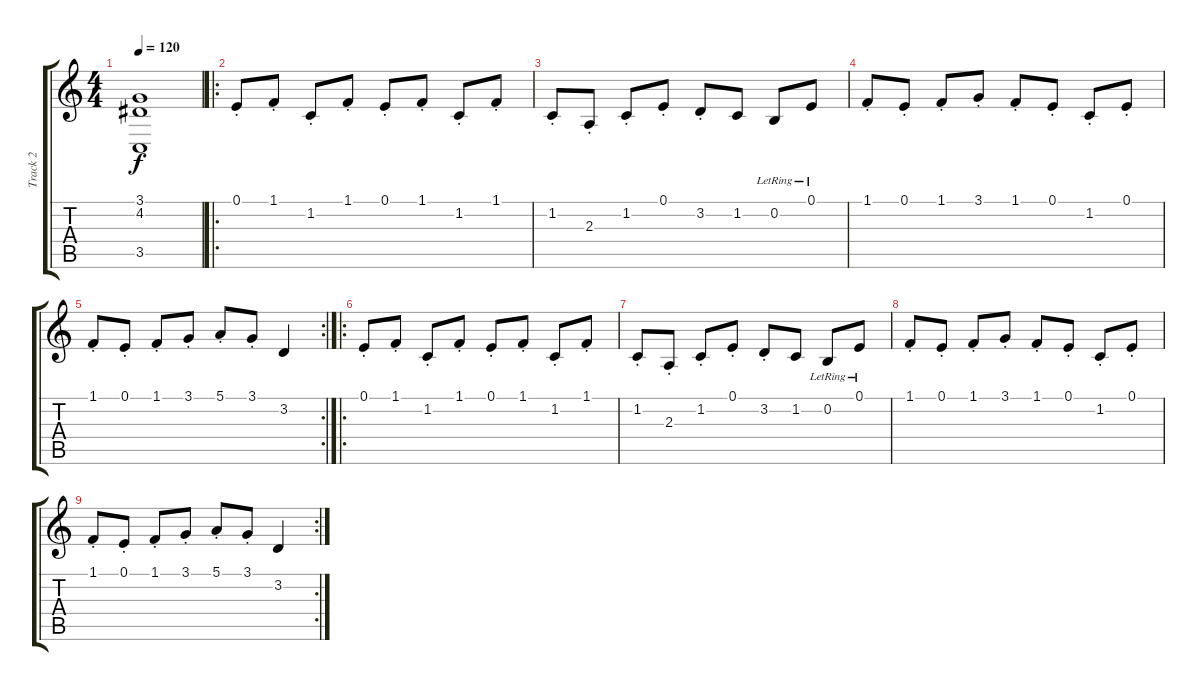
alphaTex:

\track ("Track 2" "Track 2") {instrument acousticgrandpiano}
\staff {score tabs}
\tuning (E4 B3 G3 D3 A2 E2) {hide}
\ts (4 4)
\tempo 120
\clef g2
\ks c
(3.1{t} 4.2{t} 3.5{t}).1{dy f} |
\ro
0.1{st}.8 1.1{st}.8 1.2{st}.8 1.1{st}.8 0.1{st}.8 1.1{st}.8 1.2{st}.8 1.1{st}.8 |
1.2{st}.8 2.3{st}.8 1.2{st}.8 0.1{st}.8 3.2{st}.8 1.2.8 0.2{lr}.8 0.1{lr}.8 |
1.1{st}.8 0.1{st}.8 1.1{st}.8 3.1{st}.8 1.1{st}.8 0.1{st}.8 1.2{st}.8 0.1{st}.8 |
\rc 2
1.1{st}.8 0.1{st}.8 1.1{st}.8 3.1{st}.8 5.1{st}.8 3.1{st}.8 3.2.4 |
\ro
0.1{st}.8 1.1{st}.8 1.2{st}.8 1.1{st}.8 0.1{st}.8 1.1{st}.8 1.2{st}.8 1.1{st}.8 |
1.2{st}.8 2.3{st}.8 1.2{st}.8 0.1{st}.8 3.2{st}.8 1.2.8 0.2{lr}.8 0.1{lr}.8 |
1.1{st}.8 0.1{st}.8 1.1{st}.8 3.1{st}.8 1.1{st}.8 0.1{st}.8 1.2{st}.8 0.1{st}.8 |
\rc 2
1.1{st}.8 0.1{st}.8 1.1{st}.8 3.1{st}.8 5.1{st}.8 3.1{st}.8 3.2.4
